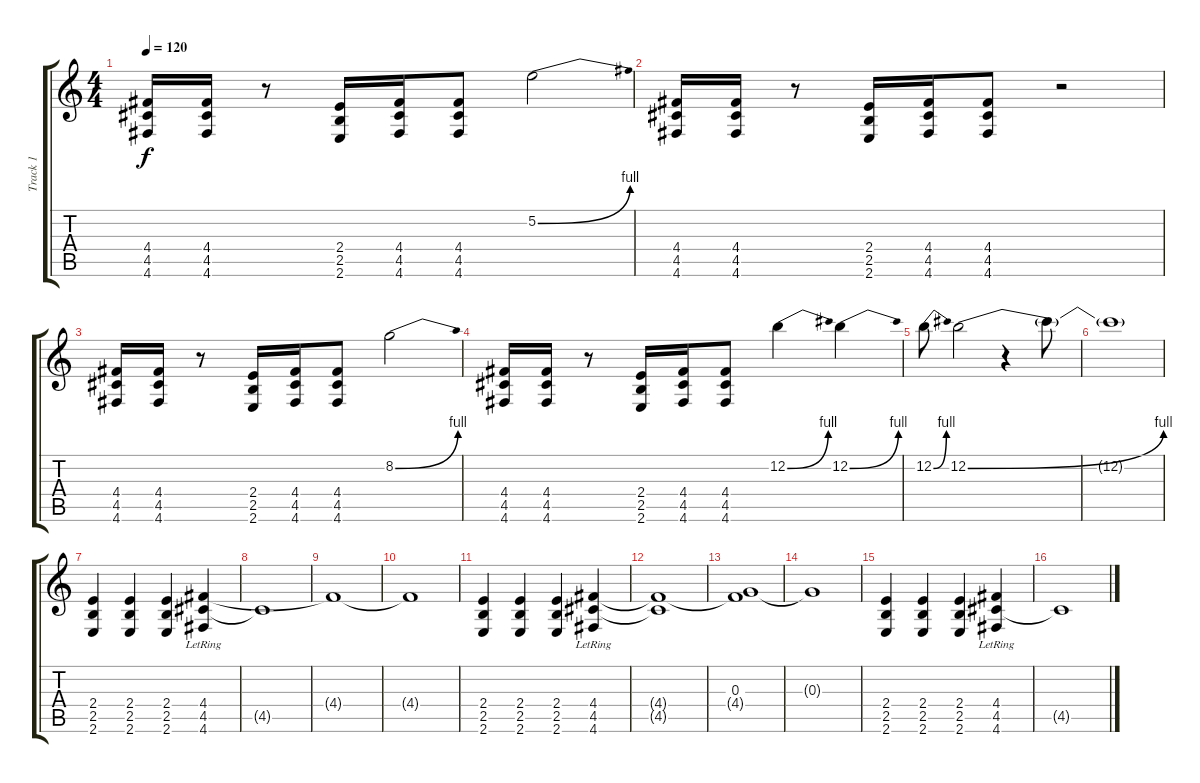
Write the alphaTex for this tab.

\track ("Track 1" "Track 1") {instrument distortionguitar}
\staff {score tabs}
\tuning (E4 B3 G3 D3 A2 D2) {hide}
\ts (4 4)
\tempo 120
\clef g2
\ks c
(4.4 4.5 4.6).16{dy f} (4.4 4.5 4.6).16 r.8 (2.4 2.5 2.6).16 (4.4 4.5 4.6).16 (4.4 4.5 4.6).8 5.2{be (bend 0 0 60 4)}.2 |
(4.4 4.5 4.6).16 (4.4 4.5 4.6).16 r.8 (2.4 2.5 2.6).16 (4.4 4.5 4.6).16 (4.4 4.5 4.6).8 r.2 |
(4.4 4.5 4.6).16 (4.4 4.5 4.6).16 r.8 (2.4 2.5 2.6).16 (4.4 4.5 4.6).16 (4.4 4.5 4.6).8 8.2{be (bend 0 0 60 4)}.2 |
(4.4 4.5 4.6).16 (4.4 4.5 4.6).16 r.8 (2.4 2.5 2.6).16 (4.4 4.5 4.6).16 (4.4 4.5 4.6).8 12.2{be (bend 0 0 60 4)}.4 12.2{be (bend 0 0 60 4)}.4 |
12.2{be (bend 0 0 60 4)}.8 12.2{be (bend 0 0 60 4)}.2 r.4 12.2{t}.8 |
12.2{t}.1 |
(2.4 2.5 2.6).4 (2.4 2.5 2.6).4 (2.4 2.5 2.6).4 (4.4 4.5{lr} 4.6).4 |
4.5{t}.1 |
4.4{t}.1 |
4.4{t}.1 |
(2.4 2.5 2.6).4 (2.4 2.5 2.6).4 (2.4 2.5 2.6).4 (4.4{lr} 4.5 4.6).4 |
(4.4{t} 4.5{t}).1 |
(0.3 4.4{t}).1 |
0.3{t}.1 |
(2.4 2.5 2.6).4 (2.4 2.5 2.6).4 (2.4 2.5 2.6).4 (4.4 4.5{lr} 4.6).4 |
4.5{t}.1
